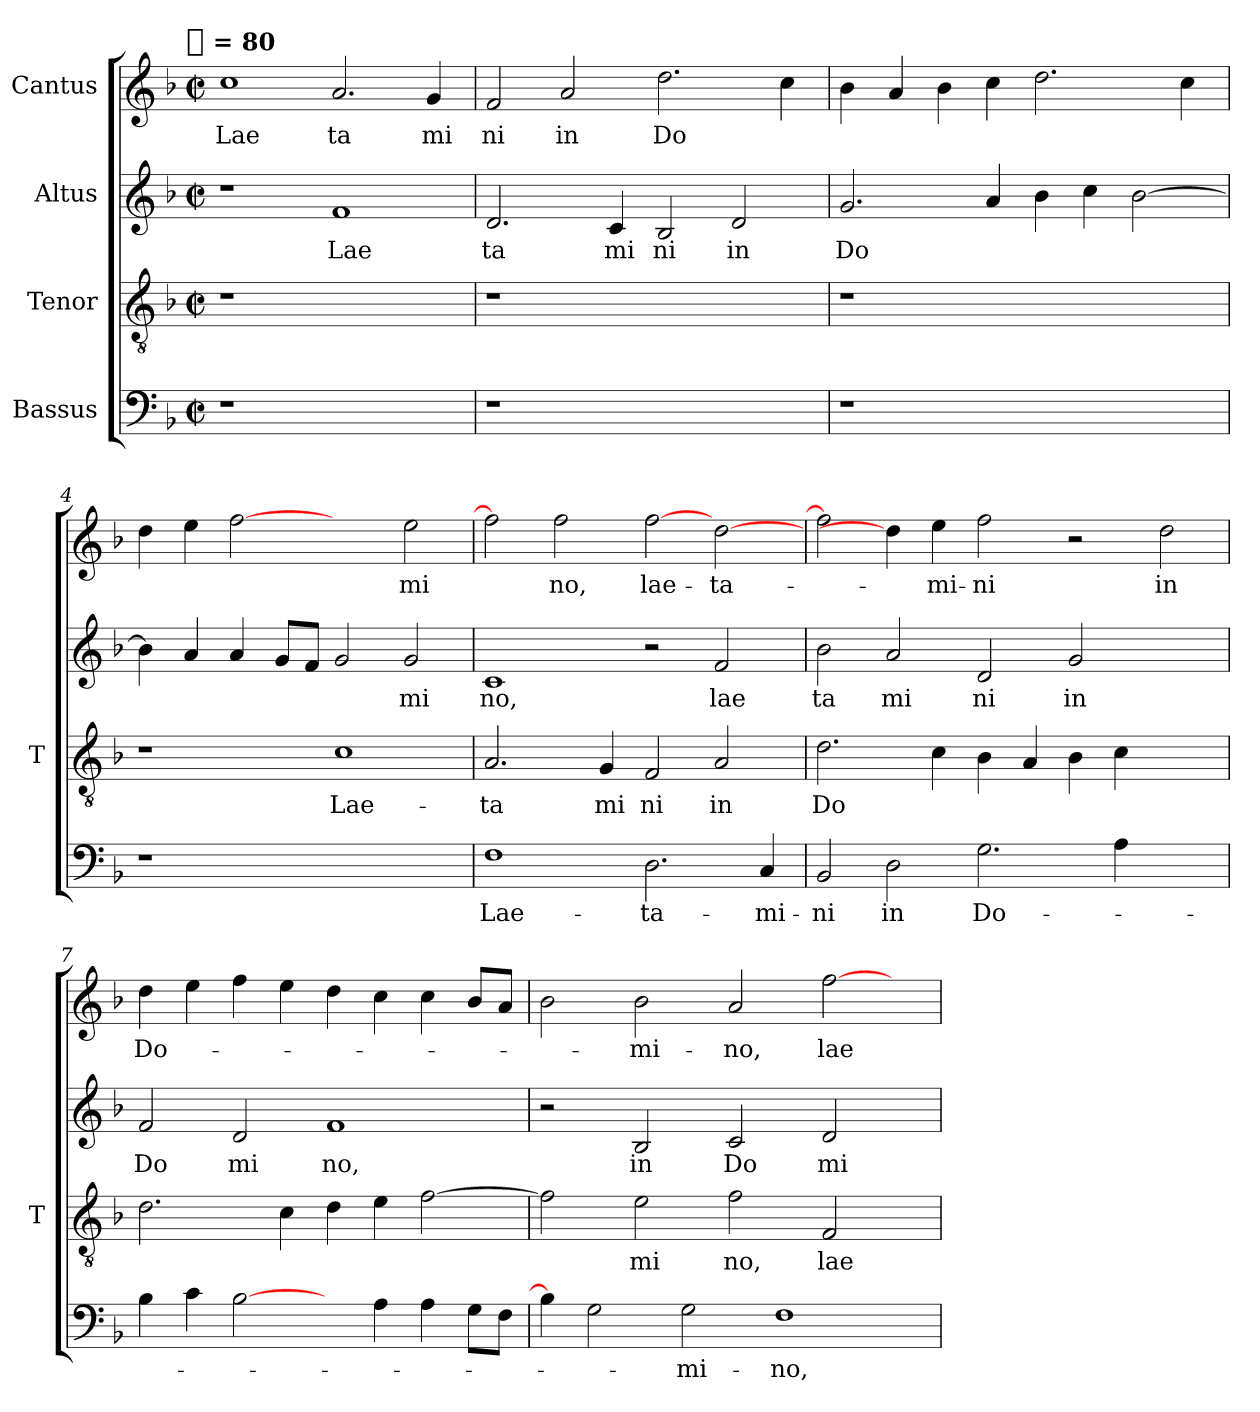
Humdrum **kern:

**kern	**text	**kern	**text	**kern	**text	**kern	**text
*part4	*part4	*part3	*part3	*part2	*part2	*part1	*part1
*staff4	*staff4	*staff3	*staff3	*staff2	*staff2	*staff1	*staff1
*I"Bassus	*	*I"Tenor	*	*I"Altus	*	*I"Cantus	*
*	*	*I'T	*	*	*	*	*
*clefF4	*	*clefGv2	*	*clefG2	*	*clefG2	*
*k[b-]	*	*k[b-]	*	*k[b-]	*	*k[b-]	*
!!LO:TX:omd:t=[quarter] = 80
*M2/2	*	*M2/2	*	*M2/2	*	*M2/2	*
*met(c|)	*	*met(c|)	*	*met(c|)	*	*met(c|)	*
*MM80	*	*MM80	*	*MM80	*	*MM80	*
=1	=1	=1	=1	=1	=1	=1	=1
!	!	!	!	!	!	!	!LO:LY:b
1r	.	1r	.	1r	.	1cc	Lae
!	!	!	!	!	!LO:LY:b	!	!LO:LY:b
1ryy	.	1ryy	.	1f	Lae	2.a/	ta
!	!	!	!	!	!	!	!LO:LY:b
.	.	.	.	.	.	4g/	mi
=2	=2	=2	=2	=2	=2	=2	=2
!	!	!	!	!	!LO:LY:b	!	!LO:LY:b
1r	.	1r	.	2.d/	ta	2f/	ni
!	!	!	!	!	!	!	!LO:LY:b
.	.	.	.	.	.	2a/	in
!	!	!	!	!	!LO:LY:b	!	!
.	.	.	.	4c/	mi	.	.
!	!	!	!	!	!LO:LY:b	!	!LO:LY:b
1ryy	.	1ryy	.	2B-/	ni	2.dd\	Do
!	!	!	!	!	!LO:LY:b	!	!
.	.	.	.	2d/	in	.	.
.	.	.	.	.	.	4cc\	.
=3	=3	=3	=3	=3	=3	=3	=3
!	!	!	!	!	!LO:LY:b	!	!
1r	.	1r	.	2.g/	Do	4b-\	.
.	.	.	.	.	.	4a/	.
.	.	.	.	.	.	4b-\	.
.	.	.	.	4a/	.	4cc\	.
1ryy	.	1ryy	.	4b-\	.	2.dd\	.
.	.	.	.	4cc\	.	.	.
.	.	.	.	[2b-\	.	.	.
.	.	.	.	.	.	4cc\	.
=4	=4	=4	=4	=4	=4	=4	=4
1r	.	1r	.	4b-\]	.	4dd\	.
.	.	.	.	4a/	.	4ee\	.
.	.	.	.	4a/	.	[2ff	.
.	.	.	.	8gL	.	.	.
.	.	.	.	8fJ	.	.	.
!	!	!	!LO:LY:b	!	!	!	!
1ryy	.	1c	Lae-	2g/	.	2ryy	.
!	!	!	!	!	!LO:LY:b	!	!LO:LY:b
.	.	.	.	2g/	mi	2ee\	mi
!!LO:LB:g=z
=5	=5	=5	=5	=5	=5	=5	=5
!	!LO:LY:b	!	!LO:LY:b	!	!LO:LY:b	!	!
1F	Lae-	2.A/	-ta	1c	no,	2ff]	.
!	!	!	!	!	!	!	!LO:LY:b
.	.	.	.	.	.	2ff\	no,
!	!	!	!LO:LY:b	!	!	!	!
.	.	4G/	mi	.	.	.	.
!	!LO:LY:b	!	!LO:LY:b	!	!	!	!LO:LY:b
2.D\	-ta-	2F/	ni	2r	.	[2ff	lae-
!	!	!	!LO:LY:b	!	!LO:LY:b	!	!LO:LY:b
.	.	2A/	in	2f/	lae	[2dd\	-ta-
!	!LO:LY:b	!	!	!	!	!	!
4C/	-mi-	.	.	.	.	.	.
=6	=6	=6	=6	=6	=6	=6	=6
!	!LO:LY:b	!	!LO:LY:b	!	!LO:LY:b	!	!
2BB-/	-ni	2.d\	Do	2b-\	ta	2ff]	.
!	!LO:LY:b	!	!	!	!LO:LY:b	!	!
2D\	in	.	.	2a/	mi	4dd\]	.
!	!	!	!	!	!	!	!LO:LY:b
.	.	4c\	.	.	.	4ee\	-mi-
!	!LO:LY:b	!	!	!	!LO:LY:b	!	!LO:LY:b
2.G\	Do-	4B-\	.	2d/	ni	2ff\	-ni
.	.	4A/	.	.	.	.	.
!	!	!	!	!	!LO:LY:b	!	!
.	.	4B-\	.	2g/	in	2r	.
4A\	.	4c\	.	.	.	.	.
!	!	!	!	!	!	!	!LO:LY:b
2ryy	.	2ryy	.	2ryy	.	2dd\	in
=7	=7	=7	=7	=7	=7	=7	=7
!	!	!	!	!	!LO:LY:b	!	!LO:LY:b
4B-\	.	2.d\	.	2f/	Do	4dd\	Do-
4c\	.	.	.	.	.	4ee\	.
!	!	!	!	!	!LO:LY:b	!	!
[2B-\	.	.	.	2d/	mi	4ff\	.
.	.	4c\	.	.	.	4ee\	.
!	!	!	!	!	!LO:LY:b	!	!
4ryy	.	4d\	.	1f	no,	4dd\	.
4A\	.	4e\	.	.	.	4cc\	.
4A\	.	[2f\	.	.	.	4cc\	.
8GL	.	.	.	.	.	8b-L	.
8FJ	.	.	.	.	.	8aJ	.
=8	=8	=8	=8	=8	=8	=8	=8
4B-\]	.	2f\]	.	2r	.	2b-\	.
2G\	.	.	.	.	.	.	.
!	!	!	!LO:LY:b	!	!LO:LY:b	!	!LO:LY:b
.	.	2e\	mi	2B-/	in	2b-\	-mi-
!	!LO:LY:b	!	!	!	!	!	!
2G\	-mi-	.	.	.	.	.	.
!	!	!	!LO:LY:b	!	!LO:LY:b	!	!LO:LY:b
.	.	2f\	no,	2c/	Do	2a/	-no,
!	!LO:LY:b	!	!	!	!	!	!
1F	-no,	.	.	.	.	.	.
!	!	!	!LO:LY:b	!	!LO:LY:b	!	!LO:LY:b
.	.	2F/	lae	2d/	mi	[2ff\	lae-
.	.	4ryy	.	4ryy	.	4ryy	.
=	=	=	=	=	=	=	=
*-	*-	*-	*-	*-	*-	*-	*-
